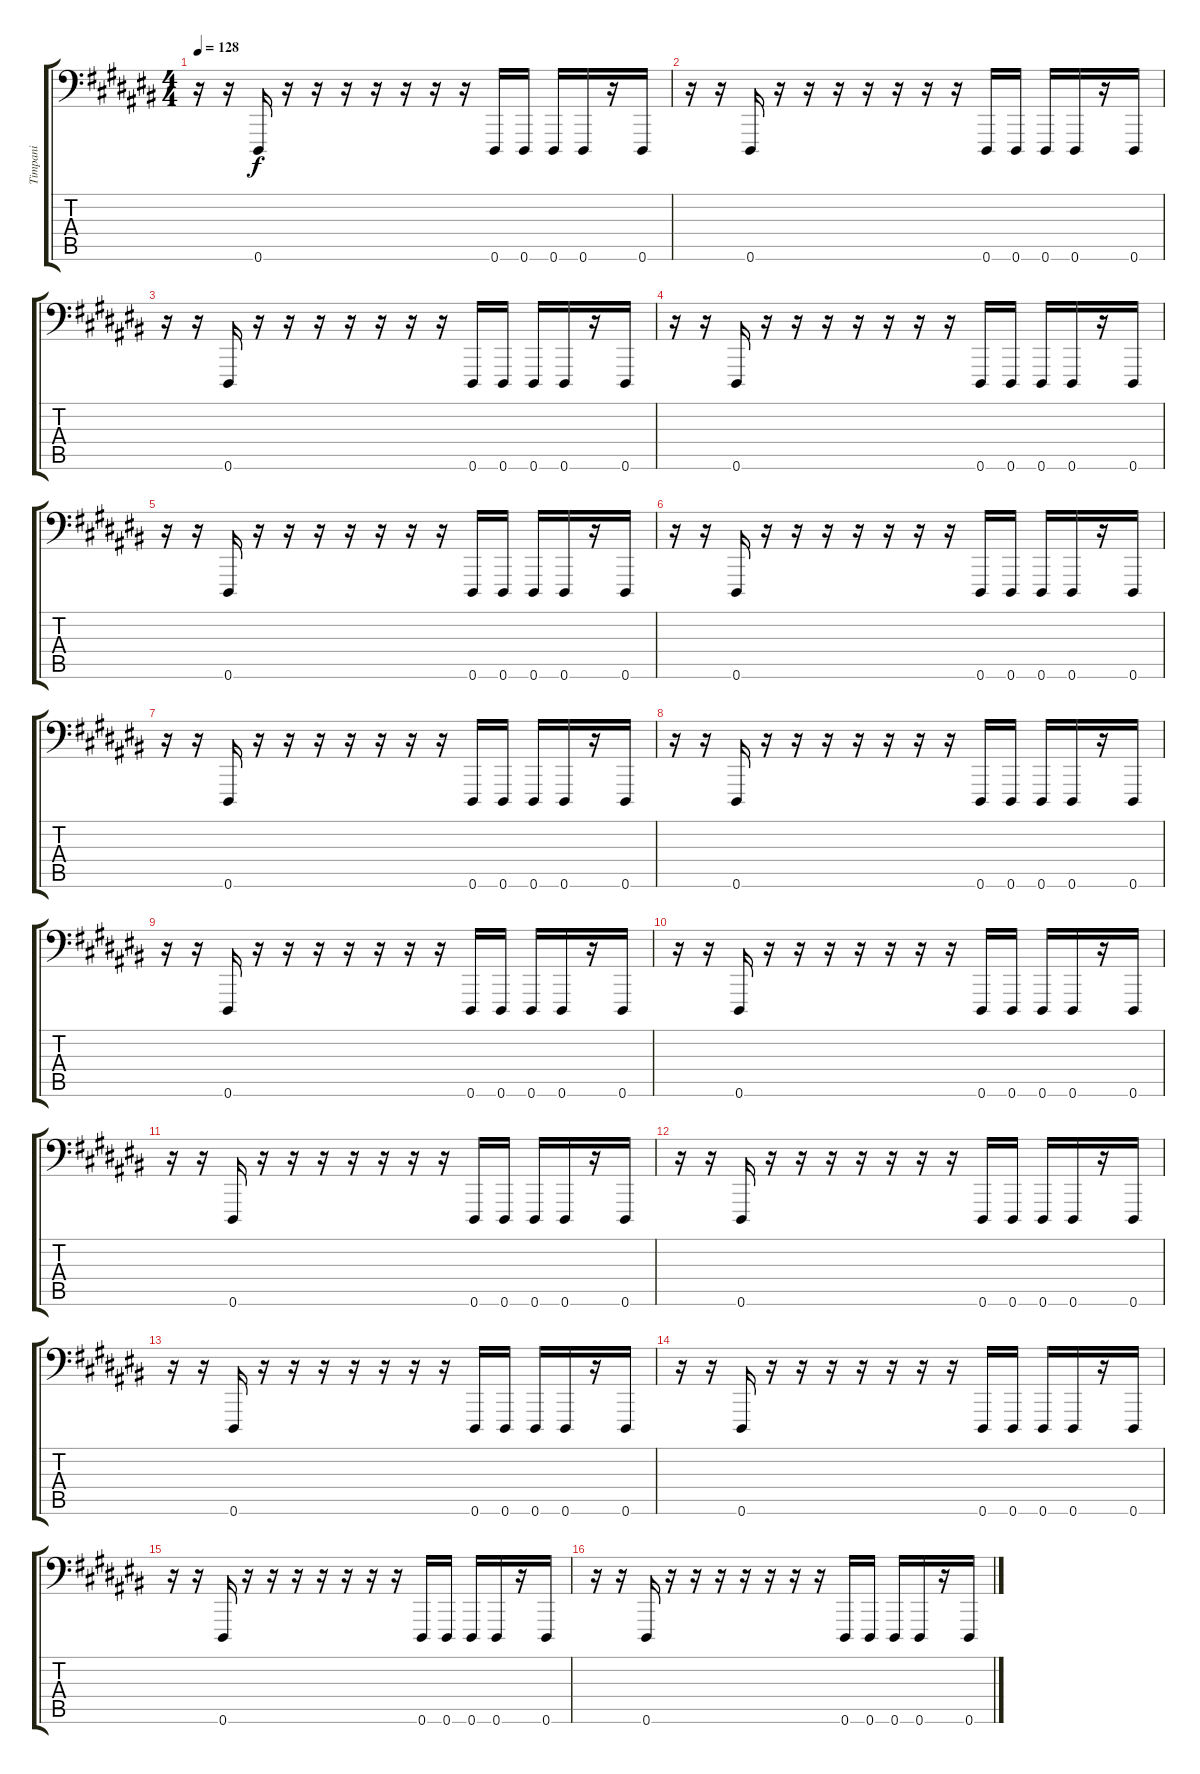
\track ("Timpani" "Timpani") {instrument taikodrum}
\staff {score tabs}
\tuning (Eb4 Bb3 Gb3 Db3 Ab2 Eb1) {hide}
\ts (4 4)
\tempo 128
\clef f4
\ks c#
r.16{dy f} r.16 0.6.16 r.16 r.16 r.16 r.16 r.16 r.16 r.16 0.6.16 0.6.16 0.6.16 0.6.16 r.16 0.6.16 |
r.16 r.16 0.6.16 r.16 r.16 r.16 r.16 r.16 r.16 r.16 0.6.16 0.6.16 0.6.16 0.6.16 r.16 0.6.16 |
r.16 r.16 0.6.16 r.16 r.16 r.16 r.16 r.16 r.16 r.16 0.6.16 0.6.16 0.6.16 0.6.16 r.16 0.6.16 |
r.16 r.16 0.6.16 r.16 r.16 r.16 r.16 r.16 r.16 r.16 0.6.16 0.6.16 0.6.16 0.6.16 r.16 0.6.16 |
r.16 r.16 0.6.16 r.16 r.16 r.16 r.16 r.16 r.16 r.16 0.6.16 0.6.16 0.6.16 0.6.16 r.16 0.6.16 |
r.16 r.16 0.6.16 r.16 r.16 r.16 r.16 r.16 r.16 r.16 0.6.16 0.6.16 0.6.16 0.6.16 r.16 0.6.16 |
r.16 r.16 0.6.16 r.16 r.16 r.16 r.16 r.16 r.16 r.16 0.6.16 0.6.16 0.6.16 0.6.16 r.16 0.6.16 |
r.16 r.16 0.6.16 r.16 r.16 r.16 r.16 r.16 r.16 r.16 0.6.16 0.6.16 0.6.16 0.6.16 r.16 0.6.16 |
r.16 r.16 0.6.16 r.16 r.16 r.16 r.16 r.16 r.16 r.16 0.6.16 0.6.16 0.6.16 0.6.16 r.16 0.6.16 |
r.16 r.16 0.6.16 r.16 r.16 r.16 r.16 r.16 r.16 r.16 0.6.16 0.6.16 0.6.16 0.6.16 r.16 0.6.16 |
r.16 r.16 0.6.16 r.16 r.16 r.16 r.16 r.16 r.16 r.16 0.6.16 0.6.16 0.6.16 0.6.16 r.16 0.6.16 |
r.16 r.16 0.6.16 r.16 r.16 r.16 r.16 r.16 r.16 r.16 0.6.16 0.6.16 0.6.16 0.6.16 r.16 0.6.16 |
r.16 r.16 0.6.16 r.16 r.16 r.16 r.16 r.16 r.16 r.16 0.6.16 0.6.16 0.6.16 0.6.16 r.16 0.6.16 |
r.16 r.16 0.6.16 r.16 r.16 r.16 r.16 r.16 r.16 r.16 0.6.16 0.6.16 0.6.16 0.6.16 r.16 0.6.16 |
r.16 r.16 0.6.16 r.16 r.16 r.16 r.16 r.16 r.16 r.16 0.6.16 0.6.16 0.6.16 0.6.16 r.16 0.6.16 |
r.16 r.16 0.6.16 r.16 r.16 r.16 r.16 r.16 r.16 r.16 0.6.16 0.6.16 0.6.16 0.6.16 r.16 0.6.16
